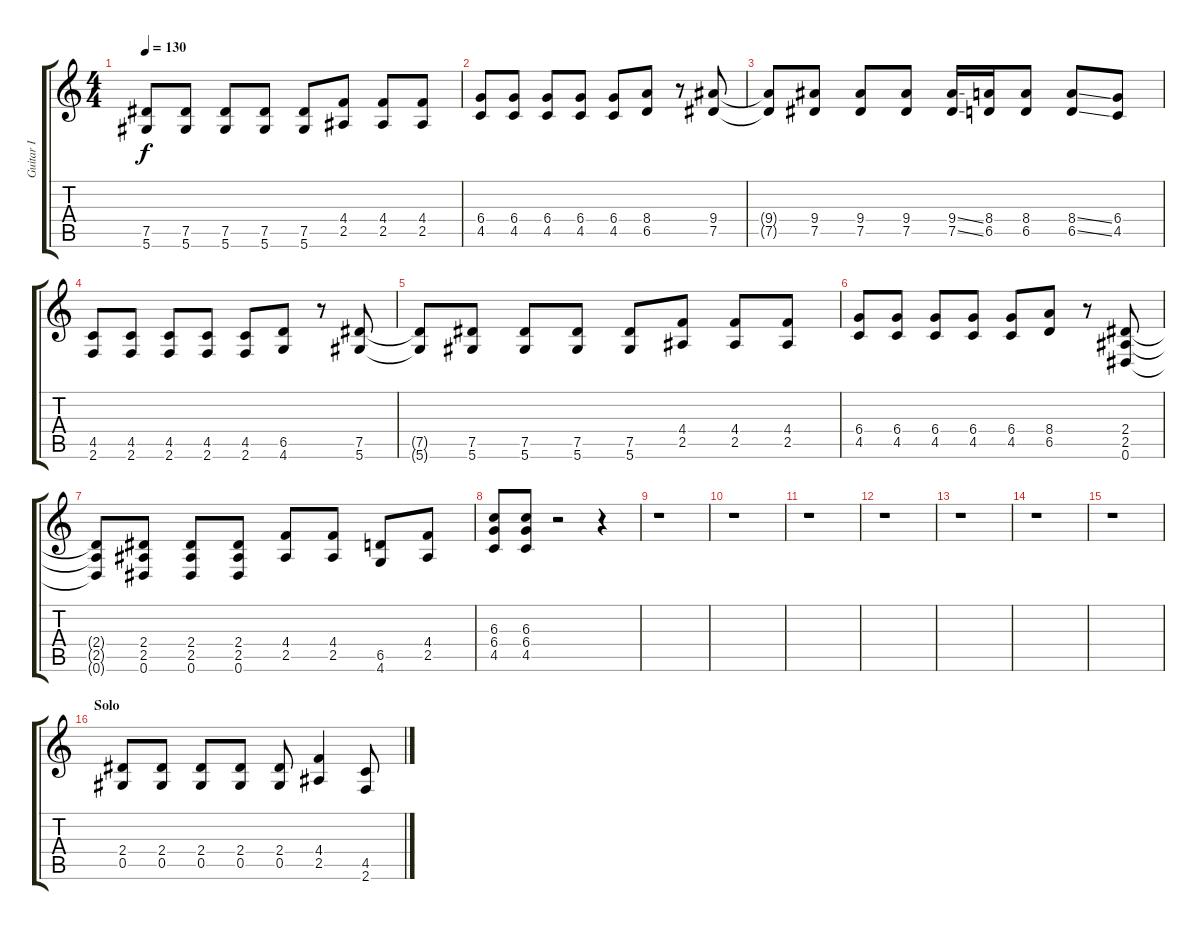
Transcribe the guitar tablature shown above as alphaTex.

\track ("Guitar I" "Guitar I") {instrument distortionguitar}
\staff {score tabs}
\tuning (Eb4 Bb3 Gb3 Db3 Ab2 Eb2) {hide}
\ts (4 4)
\tempo 130
\clef g2
\ks c
(7.5{t} 5.6{t}).8{dy f} (7.5 5.6).8 (7.5 5.6).8 (7.5 5.6).8 (7.5 5.6).8 (4.4 2.5).8 (4.4 2.5).8 (4.4 2.5).8 |
(6.4 4.5).8 (6.4 4.5).8 (6.4 4.5).8 (6.4 4.5).8 (6.4 4.5).8 (8.4 6.5).8 r.8 (9.4 7.5).8 |
(9.4{t} 7.5{t}).8 (9.4 7.5).8 (9.4 7.5).8 (9.4 7.5).8 (9.4{ss} 7.5{ss}).16 (8.4 6.5).16 (8.4 6.5).8 (8.4{ss} 6.5{ss}).8 (6.4 4.5).8 |
(4.5 2.6).8 (4.5 2.6).8 (4.5 2.6).8 (4.5 2.6).8 (4.5 2.6).8 (6.5 4.6).8 r.8 (7.5 5.6).8 |
(7.5{t} 5.6{t}).8 (7.5 5.6).8 (7.5 5.6).8 (7.5 5.6).8 (7.5 5.6).8 (4.4 2.5).8 (4.4 2.5).8 (4.4 2.5).8 |
(6.4 4.5).8 (6.4 4.5).8 (6.4 4.5).8 (6.4 4.5).8 (6.4 4.5).8 (8.4 6.5).8 r.8 (2.4 2.5 0.6).8 |
(2.4{t} 2.5{t} 0.6{t}).8 (2.4 2.5 0.6).8 (2.4 2.5 0.6).8 (2.4 2.5 0.6).8 (4.4 2.5).8 (4.4 2.5).8 (6.5 4.6).8 (4.4 2.5).8 |
(6.3 6.4 4.5).8 (6.3 6.4 4.5).8 r.2 r.4 |
r.1 |
r.1 |
r.1 |
r.1 |
r.1 |
r.1 |
r.1 |
\section ("" "Solo")
(2.4 0.5).8 (2.4 0.5).8 (2.4 0.5).8 (2.4 0.5).8 (2.4 0.5).8 (4.4 2.5).4 (4.5 2.6).8
